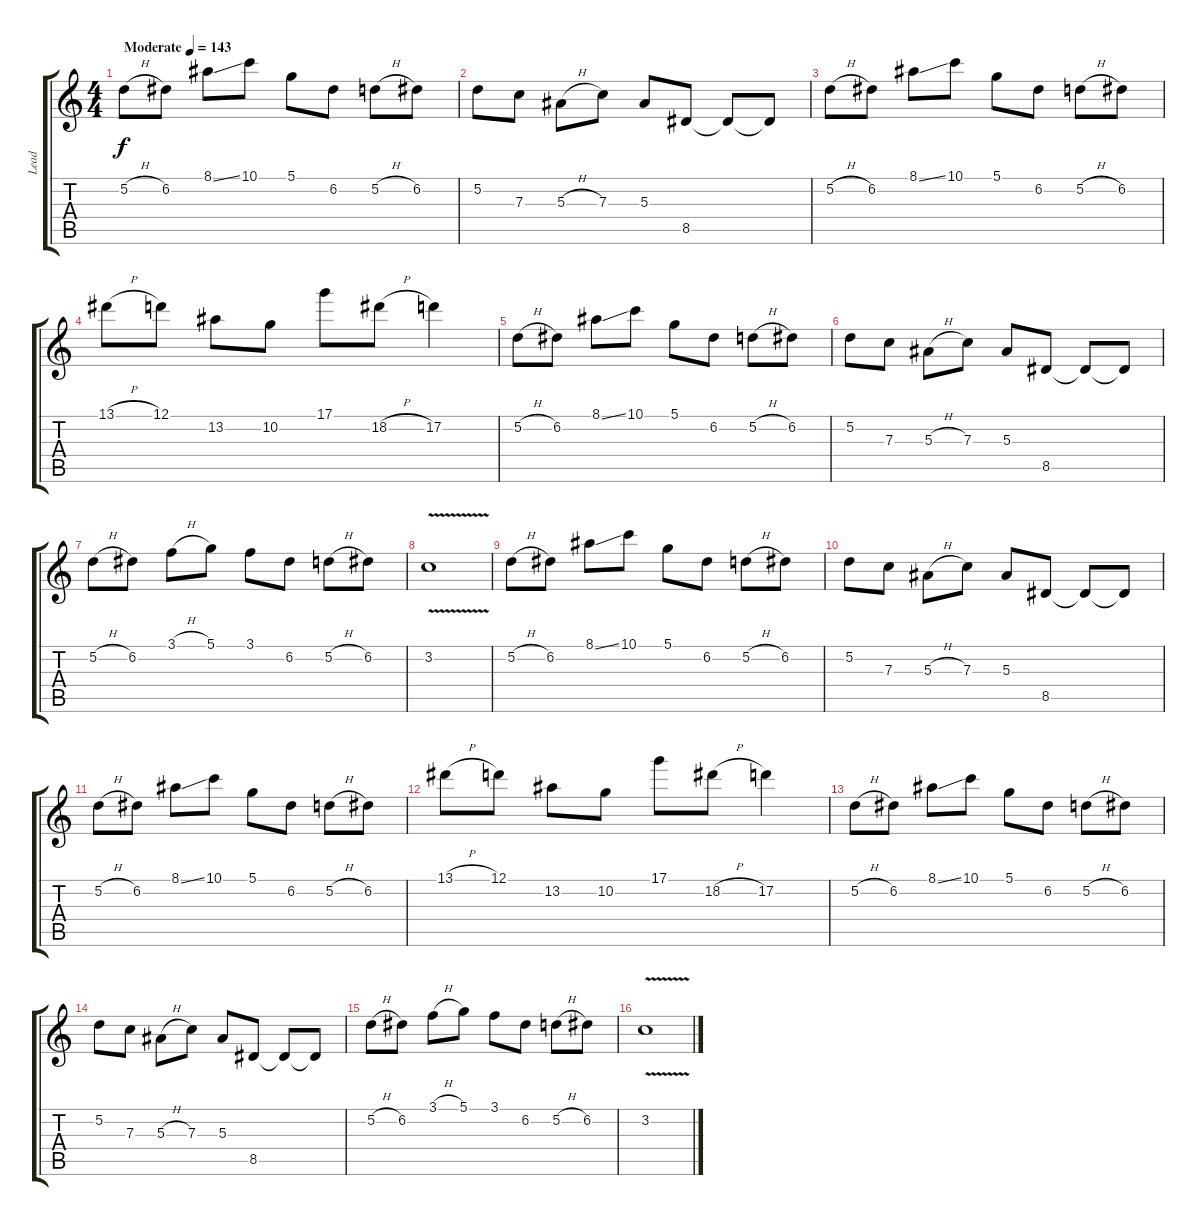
\track ("Lead" "Lead") {instrument distortionguitar}
\staff {score tabs}
\tuning (D4 A3 F3 C3 G2 C2) {hide}
\ts (4 4)
\tempo (143 "Moderate")
\clef g2
\ks c
5.2{h}.8{dy f instrument distortionguitar} 6.2.8 8.1{ss}.8 10.1.8 5.1.8 6.2.8 5.2{h}.8 6.2.8 |
5.2.8 7.3.8 5.3{h}.8 7.3.8 5.3.8 8.5.8 8.5{t}.8 8.5{t}.8 |
5.2{h}.8 6.2.8 8.1{ss}.8 10.1.8 5.1.8 6.2.8 5.2{h}.8 6.2.8 |
13.1{h}.8 12.1.8 13.2.8 10.2.8 17.1.8 18.2{h}.8 17.2.4 |
5.2{h}.8 6.2.8 8.1{ss}.8 10.1.8 5.1.8 6.2.8 5.2{h}.8 6.2.8 |
5.2.8 7.3.8 5.3{h}.8 7.3.8 5.3.8 8.5.8 8.5{t}.8 8.5{t}.8 |
5.2{h}.8 6.2.8 3.1{h}.8 5.1.8 3.1.8 6.2.8 5.2{h}.8 6.2.8 |
3.2{v}.1 |
5.2{h}.8 6.2.8 8.1{ss}.8 10.1.8 5.1.8 6.2.8 5.2{h}.8 6.2.8 |
5.2.8 7.3.8 5.3{h}.8 7.3.8 5.3.8 8.5.8 8.5{t}.8 8.5{t}.8 |
5.2{h}.8 6.2.8 8.1{ss}.8 10.1.8 5.1.8 6.2.8 5.2{h}.8 6.2.8 |
13.1{h}.8 12.1.8 13.2.8 10.2.8 17.1.8 18.2{h}.8 17.2.4 |
5.2{h}.8 6.2.8 8.1{ss}.8 10.1.8 5.1.8 6.2.8 5.2{h}.8 6.2.8 |
5.2.8 7.3.8 5.3{h}.8 7.3.8 5.3.8 8.5.8 8.5{t}.8 8.5{t}.8 |
5.2{h}.8 6.2.8 3.1{h}.8 5.1.8 3.1.8 6.2.8 5.2{h}.8 6.2.8 |
3.2{v}.1
